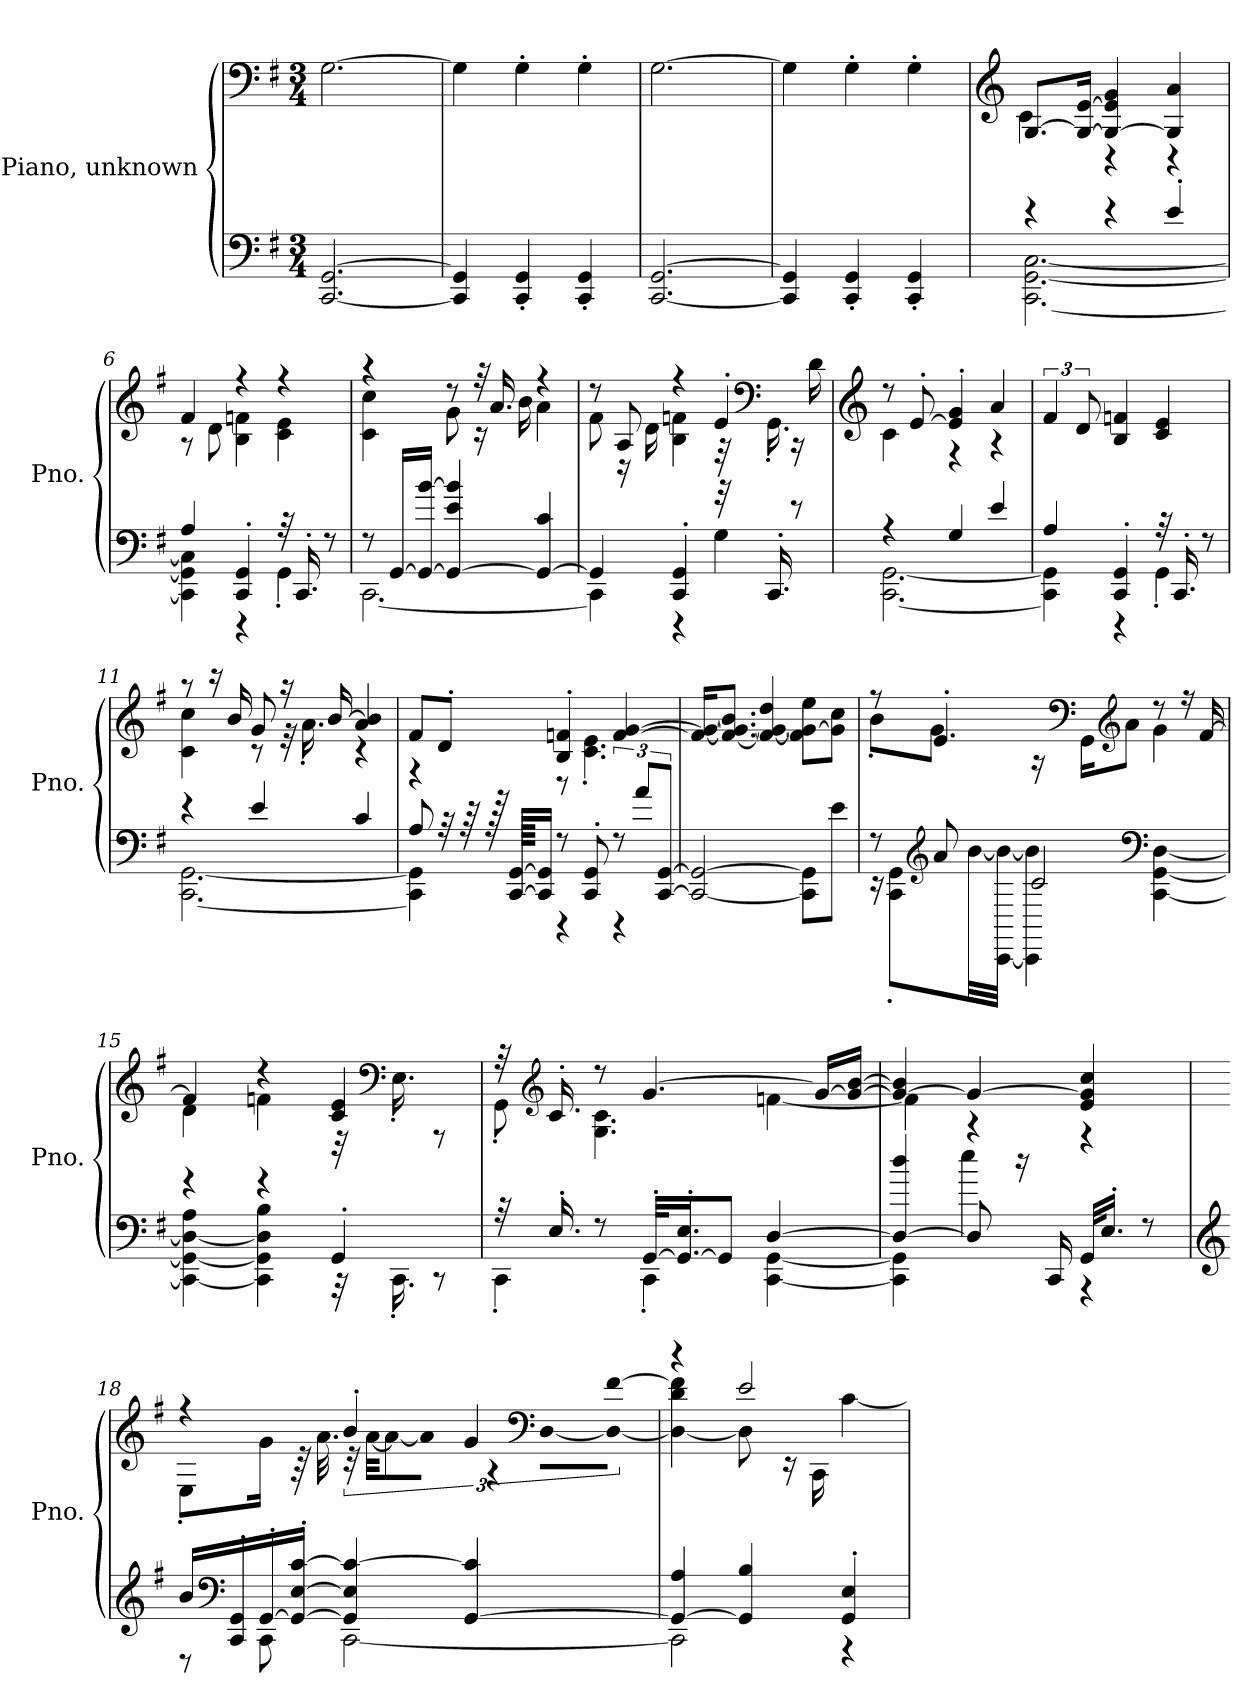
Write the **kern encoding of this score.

**kern	**kern
*part1	*part1
*staff2	*staff1
*I"Piano, unknown	*
*I'Pno.	*
*clefF4	*clefF4
*k[f#]	*k[f#]
*M3/4	*M3/4
*MM181	*MM181
=1	=1
[2.CC/ [2.GG/	[2.G\
=2	=2
4CC/] 4GG/]	4G\]
4CC/' 4GG/'	4G'\
4CC/' 4GG/'	4G'\
=3	=3
[2.CC/ [2.GG/	[2.G\
=4	=4
4CC/] 4GG/]	4G\]
4CC/' 4GG/'	4G'\
4CC/' 4GG/'	4G'\
=5	=5
*	*clefG2
*^	*^
4r	[2.CC\ [2.GG\ [2.C\	[8.G/L	4c\
.	.	16G/_ [16e/Jk	.
4r	.	4G/_ 4e/] 4g/	4r
4e'/	.	4G/] 4a/	4r
=6	=6	=6	=6
4A/	4CC\] 4GG\] 4C\]	4f#/	8r
.	.	.	8d\
4CC/' 4GG/'	4r	4r	4B\ 4fn\
32r	4GG'\	4r	4c\ 4e\
16.CC'/	.	.	.
8r	.	.	.
=7	=7	=7	=7
8r	[2.CC\	4r	4c\ 4cc\
[16GG/LL	.	.	.
16GG/_ [16b/JJ	.	.	.
4GG/_ 4e/ 4b/]	.	8r	8g\
.	.	32r	16r
.	.	16.a/	.
.	.	.	16b\
4GG/_ 4c/	.	4r	4a\
!!LO:LB:g=z	!!
=8	=8	=8	=8
4GG/]	4CC\]	8r	8f#\
.	.	8A/	16r
.	.	.	16d\
4CC/' 4GG/'	4r	4r	4B\ 4fn\
32r	4G\	4e'/	32r
*	*	*clefF4	*
16.CC'/	.	.	16.GG'\
8r	.	.	16r
.	.	.	16d\
=9	=9	=9	=9
*	*	*clefG2	*
4r	[2.CC\ [2.GG\	8r	4c\
.	.	[8e'/	.
4G/	.	4e/]' 4g/'	4r
4e/	.	4a/	4r
*	*	*v	*v
=10	=10	=10
4A/	4CC\] 4GG\]	6f#/
.	.	12d/
4CC/' 4GG/'	4r	4B/ 4fn/
32r	4GG'\	4c/ 4e/
16.CC'/	.	.
8r	.	.
=11	=11	=11
*	*	*^
4r	[2.CC\ [2.GG\	8r	4c\ 4cc\
.	.	16r	.
.	.	16b/	.
4e/	.	8g/	8r
.	.	16r	32r
.	.	.	16.a'\
.	.	[16b/	.
4c/	.	4a/ 4b/]	4r
!!LO:LB:g=z	!!
=12	=12	=12	=12
8A/	4CC\] 4GG\]	8f#/L	4r
32r	.	8d'/J	.
64r	.	.	.
128r	.	.	.
[128CC/ [128GG/KKKLL	.	.	.
16CC/] 16GG/]JJ	.	.	.
8r	4r	4B/' 4fn/'	8r
8CC/' 8GG/'	.	.	4.c\' 4.e\'
12r	4r	[4f/ [4g/	.
12a/L	.	.	.
[12CC/ [12GG/J	.	.	.
*v	*v	*	*
*	*v	*v
=13	=13
2CC/_ 2GG/_	16f/_ 16g/_KL
.	8.f/_ 8.g/_ 8.b/J
.	4f/_ 4g/_ 4dd/
8CC\] 8GG\]L	8f\] 8g\_ 8ee\L
8e\J	8g\] 8cc\J
=14	=14
*^	*^
8r	16r	8r	8b'\L
.	8CC\' 8GG\'L	.	.
*clefG2	*	*	*
8a/	.	4.e'/	8g\J
.	[32b\LL	.	.
.	[32CC\ 32b\_JJJ	.	.
2c/	4CC\] 4b\]	.	16r
*	*	*clefF4	*
.	.	.	16GG\KL
*	*	*clefG2	*
.	.	.	8a\J
*clefF4	*	*	*
.	[4CC\ [4GG\ [4D\	8r	4g\
.	.	16r	.
.	.	[16f#/	.
!!LO:LB:g=z	!!
=15	=15	=15	=15
4r	4CC\_ 4GG\_ 4D\_ 4A\	4f#/]	4d\
4r	4CC\] 4GG\] 4D\] 4B\	4r	4fn\
4GG'/	32r	4c/ 4e/	32r
*	*	*clefF4	*
.	16.CC'\	.	16.E'\
.	8r	.	8r
=16	=16	=16	=16
32r	4CC'\	32r	8GG'\
*	*	*clefG2	*
16.E'/	.	16.c'/	.
8r	.	8r	4.G\ 4.c\
[32GG'/KLL	4CC'\	[4.g/	.
16.GG/_' 16.E/'J	.	.	.
8GG/J]	.	.	.
[4D/	[4CC\ [4GG\	.	[4fn\
.	.	16g/LL_	.
.	.	16g/_ [16b/JJ	.
=17	=17	=17	=17
4D/_ 4dd/	4CC\] 4GG\]	4g/_ 4b/]	4f\]
8D/]	4ee\	4g/_	4r
16r	.	.	.
16CC/	.	.	.
32GG/KLL	4r	4e/ 4g/] 4cc/	4r
16.E'/JJ	.	.	.
8r	.	.	.
!!LO:LB:g=z	!!
=18	=18	=18	=18
*clefG2	*	*	*
16b/LL	8r	4r	8E'\L
*clefF4	*	*	*
16CC/' 16GG/'	.	.	.
[16GG'/	8CC\	.	16g\Jk
16GG/_' [16E/' [16c/'JJ	.	.	64r
.	.	.	32.a\
4GG/] 4E/] 4c/_	[2CC\	4b'/	48r
.	.	.	[48a\KKL
.	.	.	12a\_
.	.	.	8a\J]
[4GG/ 4c/]	.	4g/	8r
*	*	*clefF4	*
.	.	.	[16D\LL
.	.	.	16D\_ [16f#\JJ
=19	=19	=19	=19
4GG/_ 4A/	2CC\]	4r	4D\_ 4d\ 4f#\]
4GG/] 4B/	.	2e/	8D\]
.	.	.	16r
.	.	.	16CC\
4GG/' 4E/'	4r	.	[4c\
*v	*v	*	*
*	*v	*v
=	=
*-	*-
